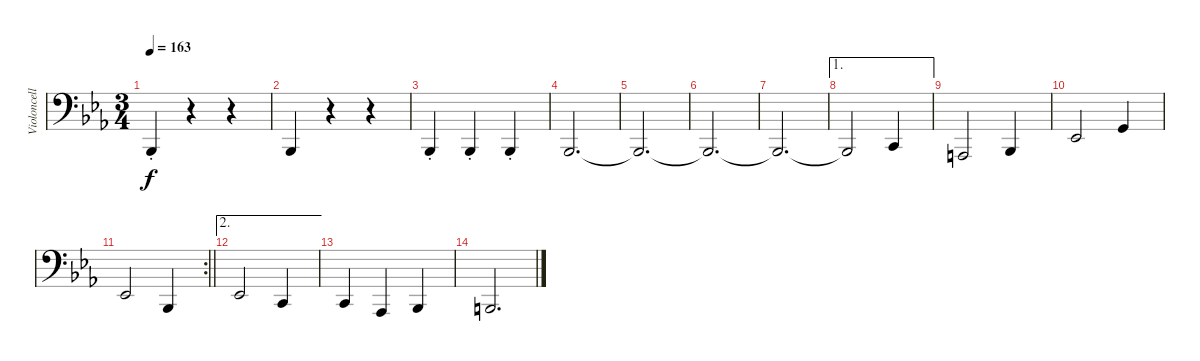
\track ("Violoncello" "Violoncell") {instrument cello}
\staff {score}
\tuning (G2 D2 A1 E1 B0) {hide}
\ts (3 4)
\tempo 163
\clef f4
\ks eb
1.3{st}.4{dy f} r.4 r.4 |
1.3.4 r.4 r.4 |
1.3{st}.4 1.3{st}.4 1.3{st}.4 |
1.3.2{d} |
1.3{t}.2{d} |
1.3{t}.2{d} |
1.3{t}.2{d} |
\ae 1
1.3{t}.2 3.3.4 |
5.4.2 1.3.4 |
1.2.2 0.1.4 |
\rc 2
\barLineRight lightlight
1.2.2 1.3.4 |
\ae 2
\section ("" "")
1.2.2 3.3.4 |
3.3.4 4.4.4 1.3.4 |
2.3.2{d}
